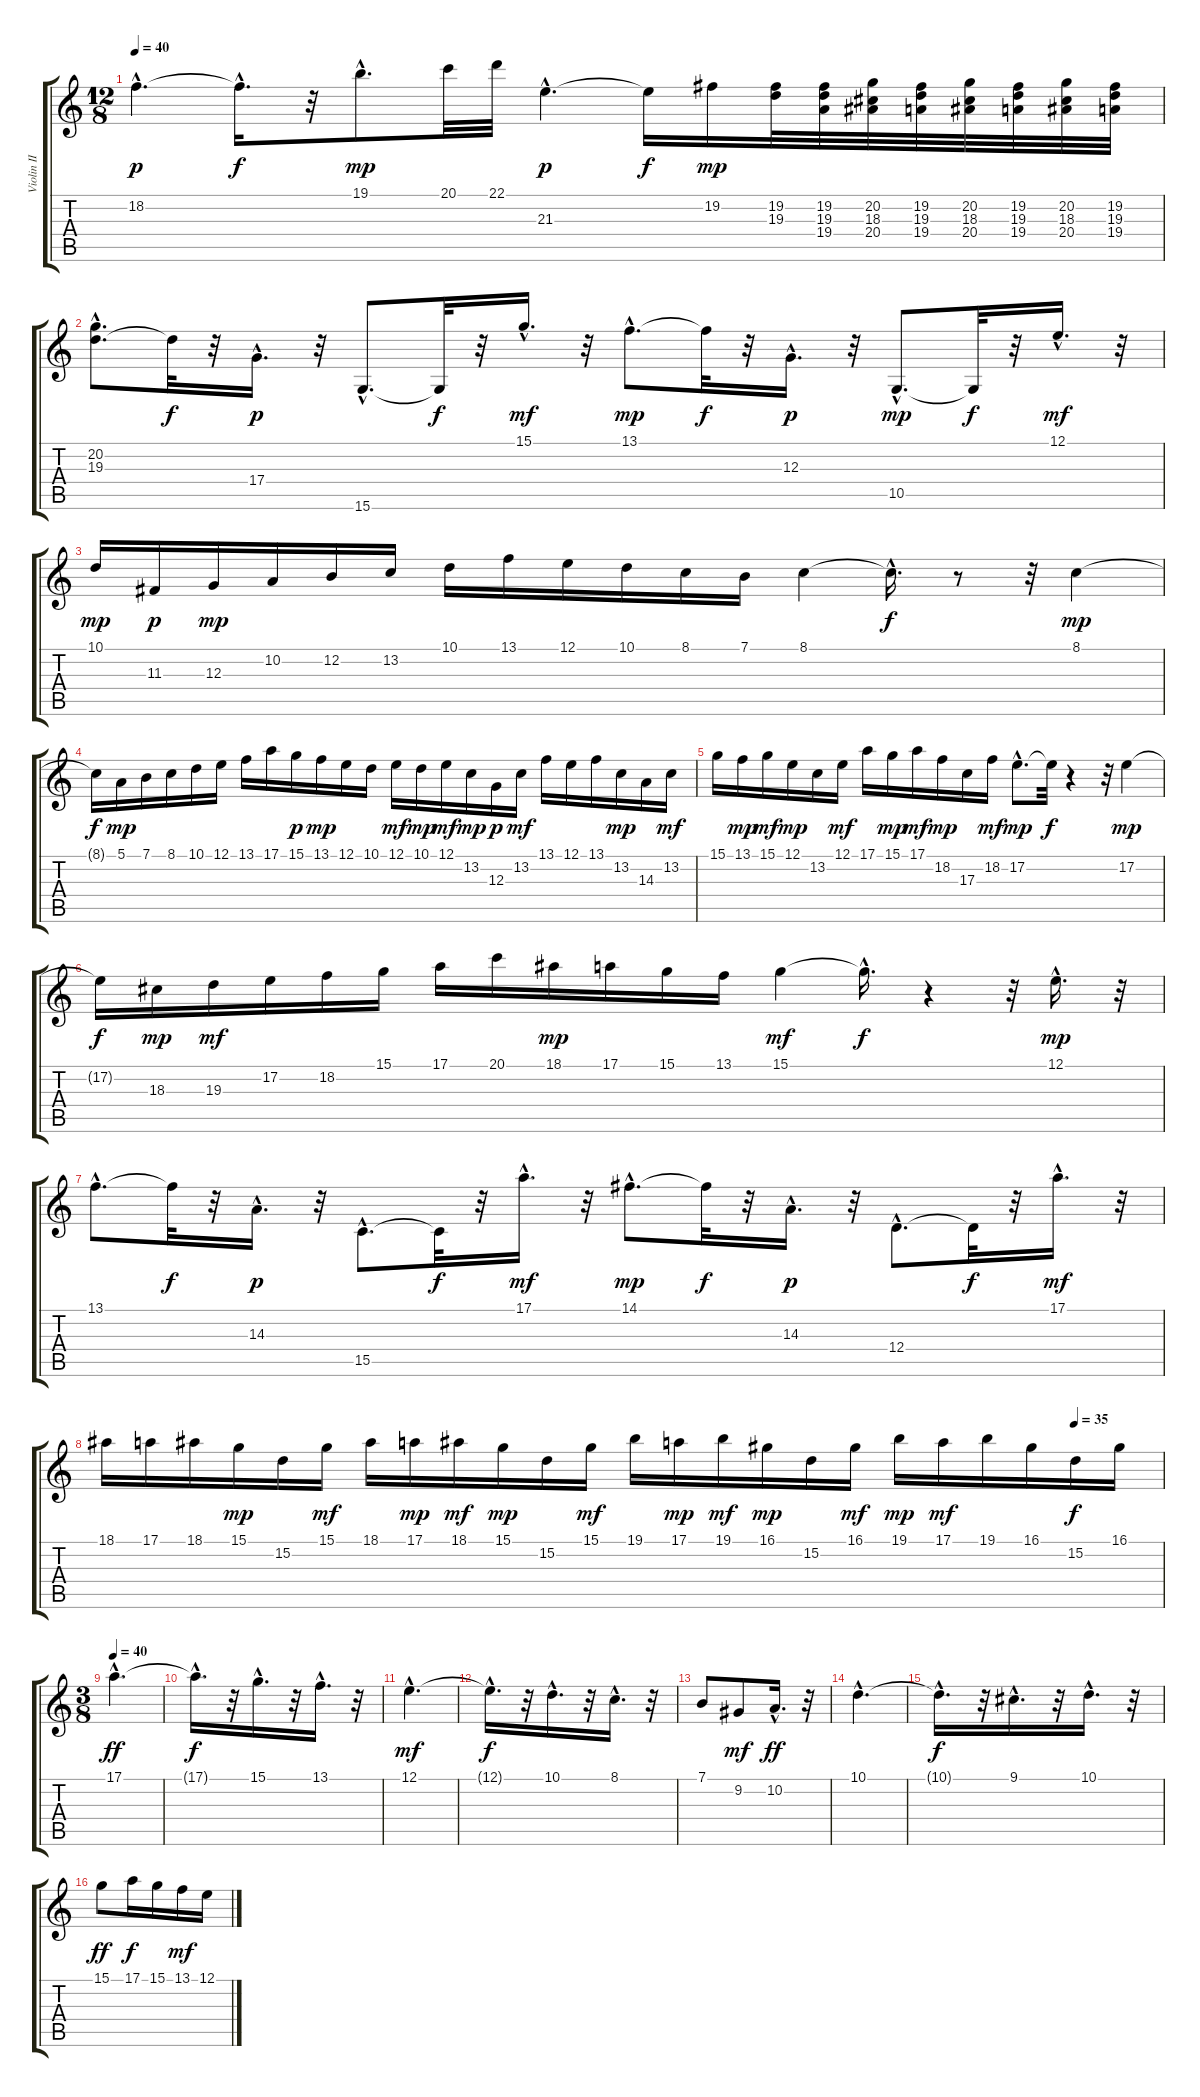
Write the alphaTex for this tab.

\track ("Violin II" "Violin II") {instrument violin}
\staff {score tabs}
\tuning (E4 B3 G3 D3 A2 E2) {hide}
\ts (12 8)
\tempo 40
\clef g2
\ks c
18.2{hac}.4{d dy p} 18.2{hac t}.16{d dy f} r.32 19.1{hac}.8{d dy mp} 20.1.32 22.1.32 21.3{hac}.4{d dy p} 21.3{t}.16{dy f} 19.2.16{dy mp} (19.2 19.3).32 (19.2 19.3 19.4).32 (20.2 18.3 20.4).32 (19.2 19.3 19.4).32 (20.2 18.3 20.4).32 (19.2 19.3 19.4).32 (20.2 18.3 20.4).32 (19.2 19.3 19.4).32 |
(20.2 19.3{hac}).8{d} 19.3{t}.32{dy f} r.32 17.4{hac}.16{d dy p} r.32 15.6{hac}.8{d} 15.6{t}.32{dy f} r.32 15.1{hac}.16{d dy mf} r.32 13.1{hac}.8{d dy mp} 13.1{t}.32{dy f} r.32 12.3{hac}.16{d dy p} r.32 10.5{hac}.8{d dy mp} 10.5{t}.32{dy f} r.32 12.1{hac}.16{d dy mf} r.32 |
10.1.16{dy mp} 11.3.16{dy p} 12.3.16{dy mp} 10.2.16 12.2.16 13.2.16 10.1.16 13.1.16 12.1.16 10.1.16 8.1.16 7.1.16 8.1.4 8.1{hac t}.16{d dy f} r.8 r.32 8.1.4{dy mp} |
8.1{t}.16{dy f} 5.1.16{dy mp} 7.1.16 8.1.16 10.1.16 12.1.16 13.1.16 17.1.16 15.1.16{dy p} 13.1.16{dy mp} 12.1.16 10.1.16 12.1.16{dy mf} 10.1.16{dy mp} 12.1.16{dy mf} 13.2.16{dy mp} 12.3.16{dy p} 13.2.16{dy mf} 13.1.16 12.1.16 13.1.16 13.2.16{dy mp} 14.3.16 13.2.16{dy mf} |
15.1.16 13.1.16{dy mp} 15.1.16{dy mf} 12.1.16{dy mp} 13.2.16 12.1.16{dy mf} 17.1.16 15.1.16{dy mp} 17.1.16{dy mf} 18.2.16{dy mp} 17.3.16 18.2.16{dy mf} 17.2{hac}.8{d dy mp} 17.2{t}.32{dy f} r.4 r.32 17.2.4{dy mp} |
17.2{t}.16{dy f} 18.3.16{dy mp} 19.3.16{dy mf} 17.2.16 18.2.16 15.1.16 17.1.16 20.1.16 18.1.16{dy mp} 17.1.16 15.1.16 13.1.16 15.1.4{dy mf} 15.1{hac t}.16{d dy f} r.4 r.32 12.1{hac}.16{d dy mp} r.32 |
13.1{hac}.8{d} 13.1{t}.32{dy f} r.32 14.3{hac}.16{d dy p} r.32 15.5{hac}.8{d} 15.5{t}.32{dy f} r.32 17.1{hac}.16{d dy mf} r.32 14.1{hac}.8{d dy mp} 14.1{t}.32{dy f} r.32 14.3{hac}.16{d dy p} r.32 12.4{hac}.8{d} 12.4{t}.32{dy f} r.32 17.1{hac}.16{d dy mf} r.32 |
\tempo (35 0.9166666666666666)
18.1.16 17.1.16 18.1.16 15.1.16{dy mp} 15.2.16 15.1.16{dy mf} 18.1.16 17.1.16{dy mp} 18.1.16{dy mf} 15.1.16{dy mp} 15.2.16 15.1.16{dy mf} 19.1.16 17.1.16{dy mp} 19.1.16{dy mf} 16.1.16{dy mp} 15.2.16 16.1.16{dy mf} 19.1.16{dy mp} 17.1.16{dy mf} 19.1.16 16.1.16 15.2.16{dy f} 16.1.16 |
\ts (3 8)
\tempo 40
17.1{hac}.4{d dy ff} |
17.1{hac t}.16{d dy f} r.32 15.1{hac}.16{d} r.32 13.1{hac}.16{d} r.32 |
12.1{hac}.4{d dy mf} |
12.1{hac t}.16{d dy f} r.32 10.1{hac}.16{d} r.32 8.1{hac}.16{d} r.32 |
7.1.8 9.2.8{dy mf} 10.2{hac}.16{d dy ff} r.32 |
10.1{hac}.4{d} |
10.1{hac t}.16{d dy f} r.32 9.1{hac}.16{d} r.32 10.1{hac}.16{d} r.32 |
15.1.8{dy ff} 17.1.16{dy f} 15.1.16 13.1.16{dy mf} 12.1.16
